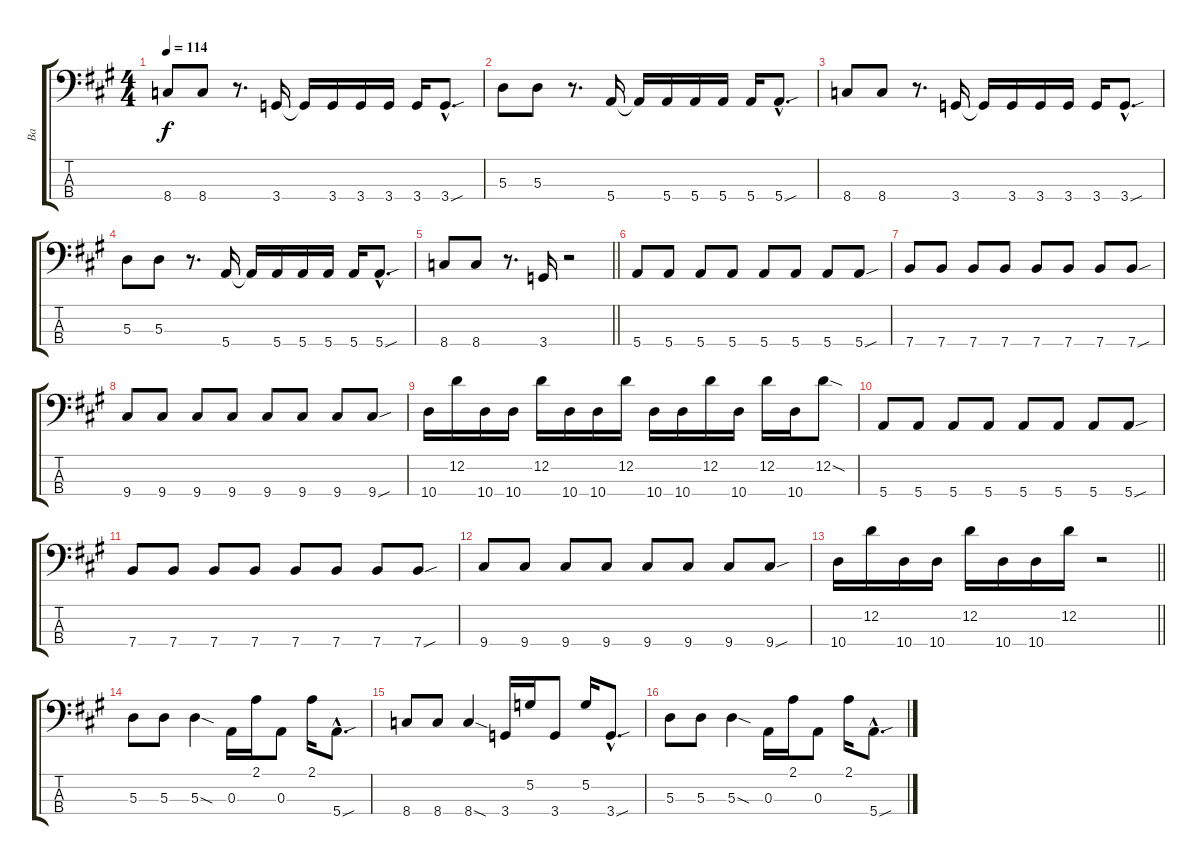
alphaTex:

\track ("Ba" "Ba") {instrument slapbass1}
\staff {score tabs}
\tuning (G2 D2 A1 E1) {hide}
\ts (4 4)
\tempo 114
\clef f4
\ks a
8.4.8{dy f} 8.4.8 r.8{d} 3.4.16 3.4{t}.16 3.4.16 3.4.16 3.4.16 3.4.16 3.4{sou hac}.8{d} |
5.3.8 5.3.8 r.8{d} 5.4.16 5.4{t}.16 5.4.16 5.4.16 5.4.16 5.4.16 5.4{sou hac}.8{d} |
8.4.8 8.4.8 r.8{d} 3.4.16 3.4{t}.16 3.4.16 3.4.16 3.4.16 3.4.16 3.4{sou hac}.8{d} |
5.3.8 5.3.8 r.8{d} 5.4.16 5.4{t}.16 5.4.16 5.4.16 5.4.16 5.4.16 5.4{sou hac}.8{d} |
\barLineRight lightlight
8.4.8 8.4.8 r.8{d} 3.4.16 r.2 |
5.4.8 5.4.8 5.4.8 5.4.8 5.4.8 5.4.8 5.4.8 5.4{sou}.8 |
7.4.8 7.4.8 7.4.8 7.4.8 7.4.8 7.4.8 7.4.8 7.4{sou}.8 |
9.4.8 9.4.8 9.4.8 9.4.8 9.4.8 9.4.8 9.4.8 9.4{sou}.8 |
10.4.16 12.2.16 10.4.16 10.4.16 12.2.16 10.4.16 10.4.16 12.2.16 10.4.16 10.4.16 12.2.16 10.4.16 12.2.16 10.4.16 12.2{sod}.8 |
5.4.8 5.4.8 5.4.8 5.4.8 5.4.8 5.4.8 5.4.8 5.4{sou}.8 |
7.4.8 7.4.8 7.4.8 7.4.8 7.4.8 7.4.8 7.4.8 7.4{sou}.8 |
9.4.8 9.4.8 9.4.8 9.4.8 9.4.8 9.4.8 9.4.8 9.4{sou}.8 |
\barLineRight lightlight
10.4.16 12.2.16 10.4.16 10.4.16 12.2.16 10.4.16 10.4.16 12.2.16 r.2 |
5.3.8 5.3.8 5.3{sod}.4 0.3.16 2.1.16 0.3.8 2.1.16 5.4{sou hac}.8{d} |
8.4.8 8.4.8 8.4{sod}.4 3.4.16 5.2.16 3.4.8 5.2.16 3.4{sou hac}.8{d} |
5.3.8 5.3.8 5.3{sod}.4 0.3.16 2.1.16 0.3.8 2.1.16 5.4{sou hac}.8{d}
